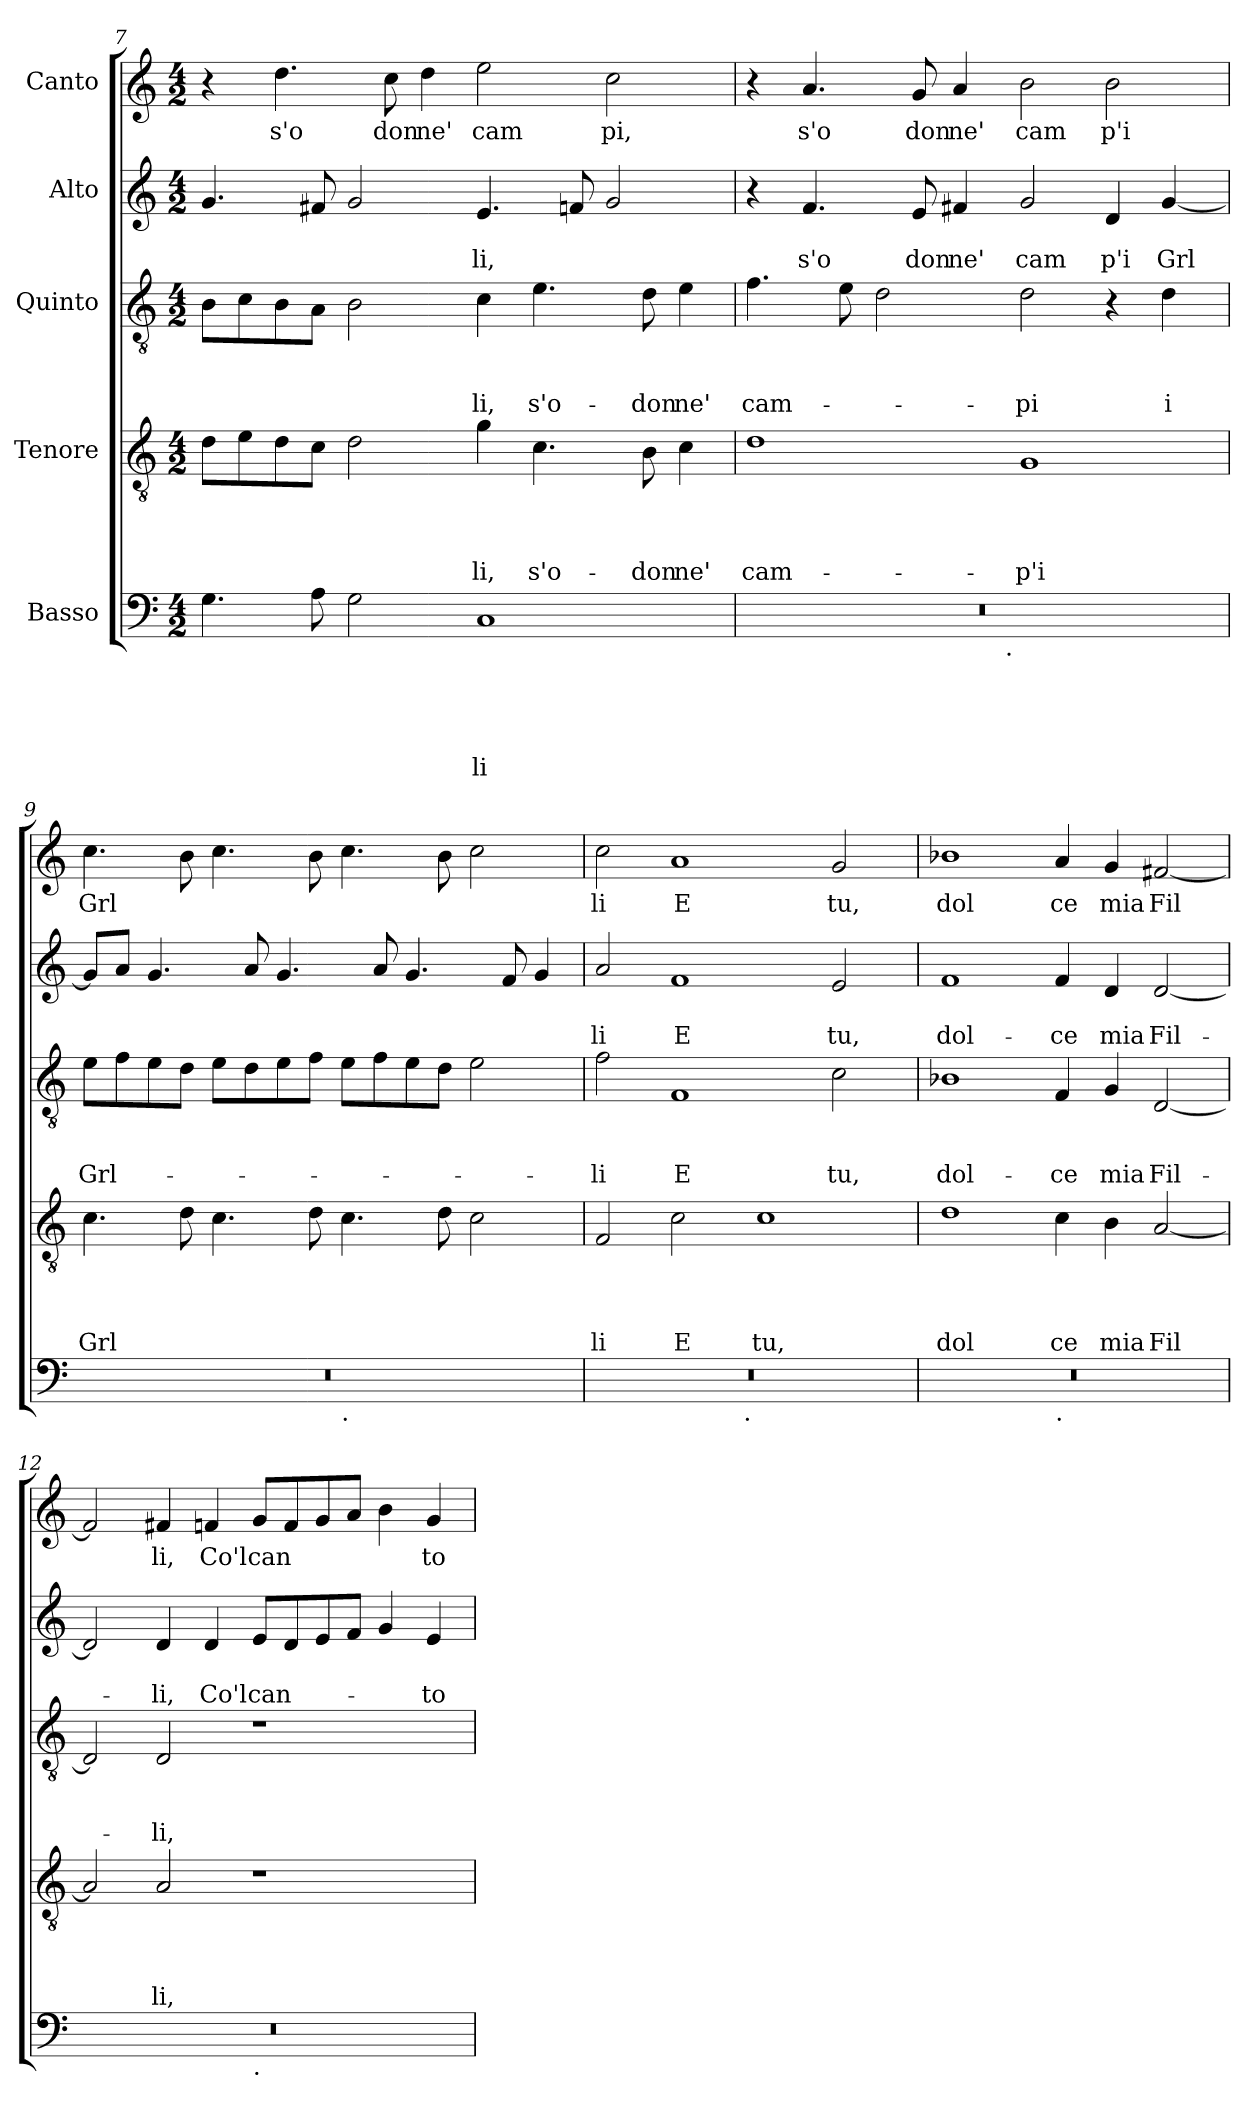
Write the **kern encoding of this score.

**kern	**text	**text	**text	**text	**text	**kern	**text	**text	**text	**text	**kern	**text	**text	**text	**kern	**text	**text	**kern	**text
*part5	*part5	*part5	*part5	*part5	*part5	*part4	*part4	*part4	*part4	*part4	*part3	*part3	*part3	*part3	*part2	*part2	*part2	*part1	*part1
*staff5	*staff5	*staff5	*staff5	*staff5	*staff5	*staff4	*staff4	*staff4	*staff4	*staff4	*staff3	*staff3	*staff3	*staff3	*staff2	*staff2	*staff2	*staff1	*staff1
*I"Basso	*	*	*	*	*	*I"Tenore	*	*	*	*	*I"Quinto	*	*	*	*I"Alto	*	*	*I"Canto	*
*clefF4	*	*	*	*	*	*clefGv2	*	*	*	*	*clefGv2	*	*	*	*clefG2	*	*	*clefG2	*
*k[]	*	*	*	*	*	*k[]	*	*	*	*	*k[]	*	*	*	*k[]	*	*	*k[]	*
*C:	*	*	*	*	*	*C:	*	*	*	*	*C:	*	*	*	*C:	*	*	*C:	*
*M4/2	*	*	*	*	*	*M4/2	*	*	*	*	*M4/2	*	*	*	*M4/2	*	*	*M4/2	*
=7	=7	=7	=7	=7	=7	=7	=7	=7	=7	=7	=7	=7	=7	=7	=7	=7	=7	=7	=7
4.G\	.	.	.	.	.	8d\L	.	.	.	.	8B\L	.	.	.	4.g/	.	.	4r	.
.	.	.	.	.	.	8e\	.	.	.	.	8c\	.	.	.	.	.	.	.	.
!	!	!	!	!	!	!	!	!	!	!	!	!	!	!	!	!	!	!	!LO:LY:b
.	.	.	.	.	.	8d\	.	.	.	.	8B\	.	.	.	.	.	.	4.dd\	s'o
8A\	.	.	.	.	.	8c\J	.	.	.	.	8A\J	.	.	.	8f#X/	.	.	.	.
2G\	.	.	.	.	.	2d\	.	.	.	.	2B\	.	.	.	2g/	.	.	.	.
!	!	!	!	!	!	!	!	!	!	!	!	!	!	!	!	!	!	!	!LO:LY:b
.	.	.	.	.	.	.	.	.	.	.	.	.	.	.	.	.	.	8cc\	don
!	!	!	!	!	!	!	!	!	!	!	!	!	!	!	!	!	!	!	!LO:LY:b
.	.	.	.	.	.	.	.	.	.	.	.	.	.	.	.	.	.	4dd\	ne'
!	!	!	!	!	!LO:LY:b	!	!	!	!	!LO:LY:b	!	!	!	!LO:LY:b	!	!	!LO:LY:b	!	!LO:LY:b
1C	.	.	.	.	-li	4g\	.	.	.	-li,	4c\	.	.	-li,	4.e/	.	li,	2ee\	cam
!	!	!	!	!	!	!	!	!	!	!LO:LY:b	!	!	!	!LO:LY:b	!	!	!	!	!
.	.	.	.	.	.	4.c\	.	.	.	s'o-	4.e\	.	.	s'o-	.	.	.	.	.
.	.	.	.	.	.	.	.	.	.	.	.	.	.	.	8fn/	.	.	.	.
!	!	!	!	!	!	!	!	!	!	!	!	!	!	!	!	!	!	!	!LO:LY:b
.	.	.	.	.	.	.	.	.	.	.	.	.	.	.	2g/	.	.	2cc\	pi,
!	!	!	!	!	!	!	!	!	!	!LO:LY:b	!	!	!	!LO:LY:b	!	!	!	!	!
.	.	.	.	.	.	8B\	.	.	.	-don	8d\	.	.	-don	.	.	.	.	.
!	!	!	!	!	!	!	!	!	!	!LO:LY:b	!	!	!	!LO:LY:b	!	!	!	!	!
.	.	.	.	.	.	4c\	.	.	.	ne'	4e\	.	.	ne'	.	.	.	.	.
=8	=8	=8	=8	=8	=8	=8	=8	=8	=8	=8	=8	=8	=8	=8	=8	=8	=8	=8	=8
!	!	!	!	!	!	!	!	!	!	!LO:LY:b	!	!	!	!LO:LY:b	!	!	!	!	!
*^	*	*	*	*	*	*	*	*	*	*	*	*	*	*	*	*	*	*	*
0r	2ryy	.	.	.	.	.	1d	.	.	.	cam-	4.f\	.	.	cam-	4r	.	.	4r	.
!	!	!	!	!	!	!	!	!	!	!	!	!	!	!	!	!	!	!LO:LY:b	!	!LO:LY:b
.	.	.	.	.	.	.	.	.	.	.	.	.	.	.	.	4.f/	.	s'o	4.a/	s'o
.	.	.	.	.	.	.	.	.	.	.	.	8e\	.	.	.	.	.	.	.	.
.	4...ryy	.	.	.	.	.	.	.	.	.	.	2d\	.	.	.	.	.	.	.	.
!	!	!	!	!	!	!	!	!	!	!	!	!	!	!	!	!	!	!LO:LY:b	!	!LO:LY:b
.	.	.	.	.	.	.	.	.	.	.	.	.	.	.	.	8e/	.	don	8g/	don
!	!	!	!	!	!	!	!	!	!	!	!	!	!	!	!	!	!	!LO:LY:b	!	!LO:LY:b
.	.	.	.	.	.	.	.	.	.	.	.	.	.	.	.	4f#X/	.	ne'	4a/	ne'
!	!LO:TX:b:t=.	!	!	!	!	!	!	!	!	!	!	!	!	!	!	!	!	!	!	!
.	1ryy	.	.	.	.	.	.	.	.	.	.	.	.	.	.	.	.	.	.	.
!	!	!	!	!	!	!	!	!	!	!	!LO:LY:b	!	!	!	!LO:LY:b	!	!	!LO:LY:b	!	!LO:LY:b
.	.	.	.	.	.	.	1G	.	.	.	-p'i	2d\	.	.	-pi	2g/	.	cam	2b\	cam
!	!	!	!	!	!	!	!	!	!	!	!	!	!	!	!	!	!	!LO:LY:b	!	!LO:LY:b
.	.	.	.	.	.	.	.	.	.	.	.	4r	.	.	.	4d/	.	p'i	2b\	p'i
!	!	!	!	!	!	!	!	!	!	!	!	!	!	!	!LO:LY:b	!	!	!LO:LY:b	!	!
.	.	.	.	.	.	.	.	.	.	.	.	4d\	.	.	i	[<4g/	.	Grl	.	.
.	32ryy	.	.	.	.	.	.	.	.	.	.	.	.	.	.	.	.	.	.	.
!!LO:LB:g=z
=9	=9	=9	=9	=9	=9	=9	=9	=9	=9	=9	=9	=9	=9	=9	=9	=9	=9	=9	=9	=9
!	!	!	!	!	!	!	!	!	!	!	!LO:LY:b	!	!	!	!LO:LY:b	!	!	!	!	!LO:LY:b
0r	1ryy	.	.	.	.	.	4.c\	.	.	.	Grl	8e\L	.	.	Grl-	8g/L]	.	.	4.cc\	Grl
.	.	.	.	.	.	.	.	.	.	.	.	8f\	.	.	.	8a/J	.	.	.	.
.	.	.	.	.	.	.	.	.	.	.	.	8e\	.	.	.	4.g/	.	.	.	.
.	.	.	.	.	.	.	8d\	.	.	.	.	8d\J	.	.	.	.	.	.	8b\	.
.	.	.	.	.	.	.	4.c\	.	.	.	.	8e\L	.	.	.	.	.	.	4.cc\	.
.	.	.	.	.	.	.	.	.	.	.	.	8d\	.	.	.	8a/	.	.	.	.
.	.	.	.	.	.	.	.	.	.	.	.	8e\	.	.	.	4.g/	.	.	.	.
.	.	.	.	.	.	.	8d\	.	.	.	.	8f\J	.	.	.	.	.	.	8b\	.
!	!LO:TX:b:t=.	!	!	!	!	!	!	!	!	!	!	!	!	!	!	!	!	!	!	!
.	1ryy	.	.	.	.	.	4.c\	.	.	.	.	8e\L	.	.	.	.	.	.	4.cc\	.
.	.	.	.	.	.	.	.	.	.	.	.	8f\	.	.	.	8a/	.	.	.	.
.	.	.	.	.	.	.	.	.	.	.	.	8e\	.	.	.	4.g/	.	.	.	.
.	.	.	.	.	.	.	8d\	.	.	.	.	8d\J	.	.	.	.	.	.	8b\	.
.	.	.	.	.	.	.	2c\	.	.	.	.	2e\	.	.	.	.	.	.	2cc\	.
.	.	.	.	.	.	.	.	.	.	.	.	.	.	.	.	8f/	.	.	.	.
.	.	.	.	.	.	.	.	.	.	.	.	.	.	.	.	4g/	.	.	.	.
=10	=10	=10	=10	=10	=10	=10	=10	=10	=10	=10	=10	=10	=10	=10	=10	=10	=10	=10	=10	=10
!	!	!	!	!	!	!	!	!	!	!	!LO:LY:b	!	!	!	!LO:LY:b	!	!	!LO:LY:b	!	!LO:LY:b
0r	2ryy	.	.	.	.	.	2F/	.	.	.	li	2f\	.	.	-li	2a/	.	li	2cc\	li
!	!	!	!	!	!	!	!	!	!	!	!LO:LY:b	!	!	!	!LO:LY:b	!	!	!LO:LY:b	!	!LO:LY:b
.	4...ryy	.	.	.	.	.	2c\	.	.	.	E	1F	.	.	E	1f	.	E	1a	E
!	!LO:TX:b:t=.	!	!	!	!	!	!	!	!	!	!	!	!	!	!	!	!	!	!	!
.	1ryy	.	.	.	.	.	.	.	.	.	.	.	.	.	.	.	.	.	.	.
!	!	!	!	!	!	!	!	!	!	!	!LO:LY:b	!	!	!	!	!	!	!	!	!
.	.	.	.	.	.	.	1c	.	.	.	tu,	.	.	.	.	.	.	.	.	.
!	!	!	!	!	!	!	!	!	!	!	!	!	!	!	!LO:LY:b	!	!	!LO:LY:b	!	!LO:LY:b
.	.	.	.	.	.	.	.	.	.	.	.	2c\	.	.	tu,	2e/	.	tu,	2g/	tu,
.	32ryy	.	.	.	.	.	.	.	.	.	.	.	.	.	.	.	.	.	.	.
=11	=11	=11	=11	=11	=11	=11	=11	=11	=11	=11	=11	=11	=11	=11	=11	=11	=11	=11	=11	=11
!	!	!	!	!	!	!	!	!	!	!	!LO:LY:b	!	!	!	!LO:LY:b	!	!	!LO:LY:b	!	!LO:LY:b
0r	1ryy	.	.	.	.	.	1d	.	.	.	dol	1B-X	.	.	dol-	1f	.	dol-	1b-X	dol
!	!LO:TX:b:t=.	!	!	!	!	!	!	!	!	!	!	!	!	!	!	!	!	!	!	!
!	!	!	!	!	!	!	!	!	!	!	!LO:LY:b	!	!	!	!LO:LY:b	!	!	!LO:LY:b	!	!LO:LY:b
.	1ryy	.	.	.	.	.	4c\	.	.	.	ce	4F/	.	.	-ce	4f/	.	-ce	4a/	ce
!	!	!	!	!	!	!	!	!	!	!	!LO:LY:b	!	!	!	!LO:LY:b	!	!	!LO:LY:b	!	!LO:LY:b
.	.	.	.	.	.	.	4B\	.	.	.	mia	4G/	.	.	mia	4d/	.	mia	4g/	mia
!	!	!	!	!	!	!	!	!	!	!	!LO:LY:b	!	!	!	!LO:LY:b	!	!	!LO:LY:b	!	!LO:LY:b
.	.	.	.	.	.	.	[<2A/	.	.	.	Fil	[<2D/	.	.	Fil-	[<2d/	.	Fil-	[<2f#X/	Fil
=12	=12	=12	=12	=12	=12	=12	=12	=12	=12	=12	=12	=12	=12	=12	=12	=12	=12	=12	=12	=12
0r	1ryy	.	.	.	.	.	2A/]	.	.	.	.	2D/]	.	.	.	2d/]	.	.	2f#/]	.
!	!	!	!	!	!	!	!	!	!	!	!LO:LY:b	!	!	!	!LO:LY:b	!	!	!LO:LY:b	!	!LO:LY:b
.	.	.	.	.	.	.	2A/	.	.	.	li,	2D/	.	.	-li,	4d/	.	-li,	4f#X/	li,
!	!	!	!	!	!	!	!	!	!	!	!	!	!	!	!	!	!	!LO:LY:b	!	!LO:LY:b
.	.	.	.	.	.	.	.	.	.	.	.	.	.	.	.	4d/	.	Co'l	4fn/	Co'l
!	!LO:TX:b:t=.	!	!	!	!	!	!	!	!	!	!	!	!	!	!	!	!	!	!	!
!	!	!	!	!	!	!	!	!	!	!	!	!	!	!	!	!	!	!LO:LY:b	!	!LO:LY:b
.	1ryy	.	.	.	.	.	1r	.	.	.	.	1r	.	.	.	8e/L	.	can-	8g/L	can
.	.	.	.	.	.	.	.	.	.	.	.	.	.	.	.	8d/	.	.	8f/	.
.	.	.	.	.	.	.	.	.	.	.	.	.	.	.	.	8e/	.	.	8g/	.
.	.	.	.	.	.	.	.	.	.	.	.	.	.	.	.	8f/J	.	.	8a/J	.
.	.	.	.	.	.	.	.	.	.	.	.	.	.	.	.	4g/	.	.	4b\	.
!	!	!	!	!	!	!	!	!	!	!	!	!	!	!	!	!	!	!LO:LY:b	!	!LO:LY:b
.	.	.	.	.	.	.	.	.	.	.	.	.	.	.	.	4e/	.	-to	4g/	to
*v	*v	*	*	*	*	*	*	*	*	*	*	*	*	*	*	*	*	*	*	*
=	=	=	=	=	=	=	=	=	=	=	=	=	=	=	=	=	=	=	=
*-	*-	*-	*-	*-	*-	*-	*-	*-	*-	*-	*-	*-	*-	*-	*-	*-	*-	*-	*-
